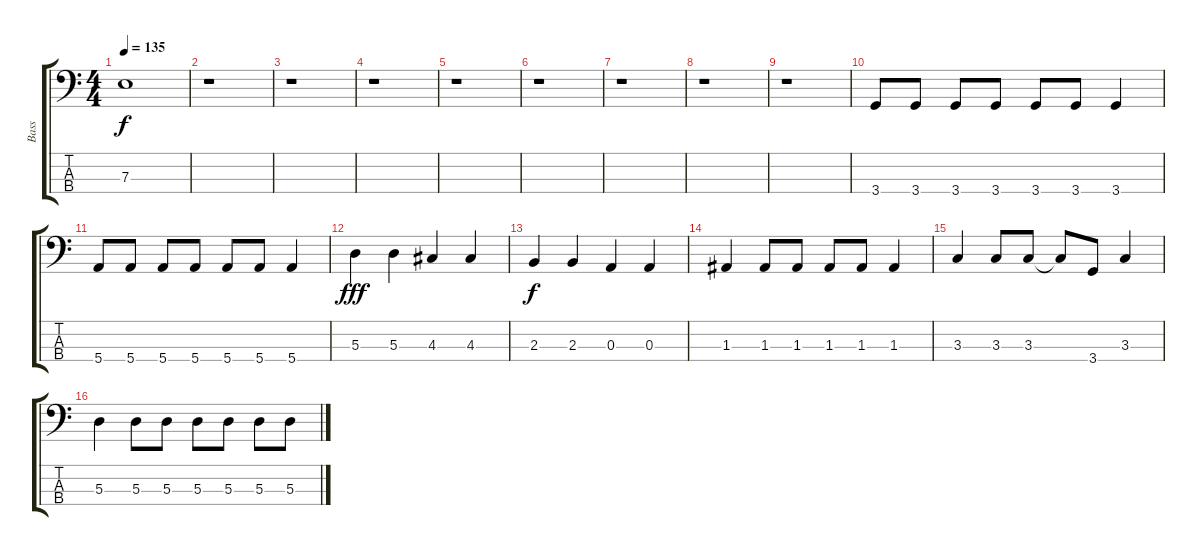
\track ("Bass" "Bass") {instrument electricbassfinger}
\staff {score tabs}
\tuning (G2 D2 A1 E1) {hide}
\ts (4 4)
\tempo 135
\clef f4
\ks c
7.3{t}.1{dy f} |
r.1 |
r.1 |
r.1 |
r.1 |
r.1 |
r.1 |
r.1 |
r.1 |
3.4.8 3.4.8 3.4.8 3.4.8 3.4.8 3.4.8 3.4.4 |
5.4.8 5.4.8 5.4.8 5.4.8 5.4.8 5.4.8 5.4.4 |
5.3.4{dy fff} 5.3.4 4.3.4 4.3.4 |
2.3.4{dy f} 2.3.4 0.3.4 0.3.4 |
1.3.4 1.3.8 1.3.8 1.3.8 1.3.8 1.3.4 |
3.3.4 3.3.8 3.3.8 3.3{t}.8 3.4.8 3.3.4 |
5.3.4 5.3.8 5.3.8 5.3.8 5.3.8 5.3.8 5.3.8
